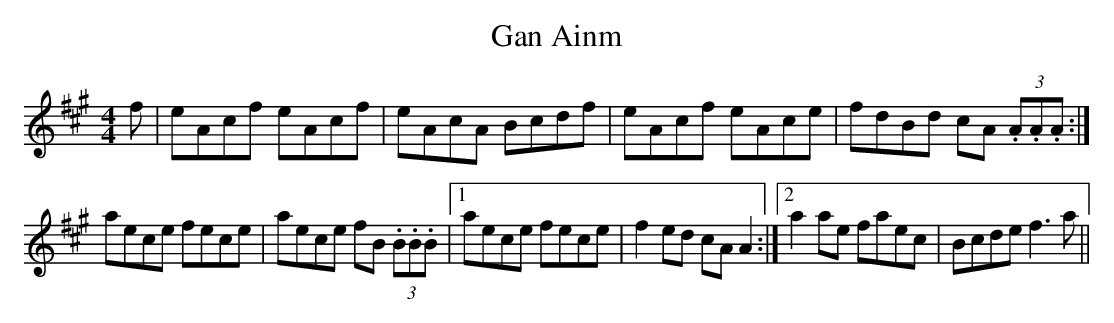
X:1
T:Gan Ainm
M:4/4
L:1/8
K:A
f|eAcf eAcf|eAcA Bcdf|eAcf eAce|fdBd cA (3.A.A.A:|!
aece fece|aece fB (3.B.B.B|[1 aece fece|f2ed cAA2:|\
[2 a2ae faec|Bcde f3a||!
